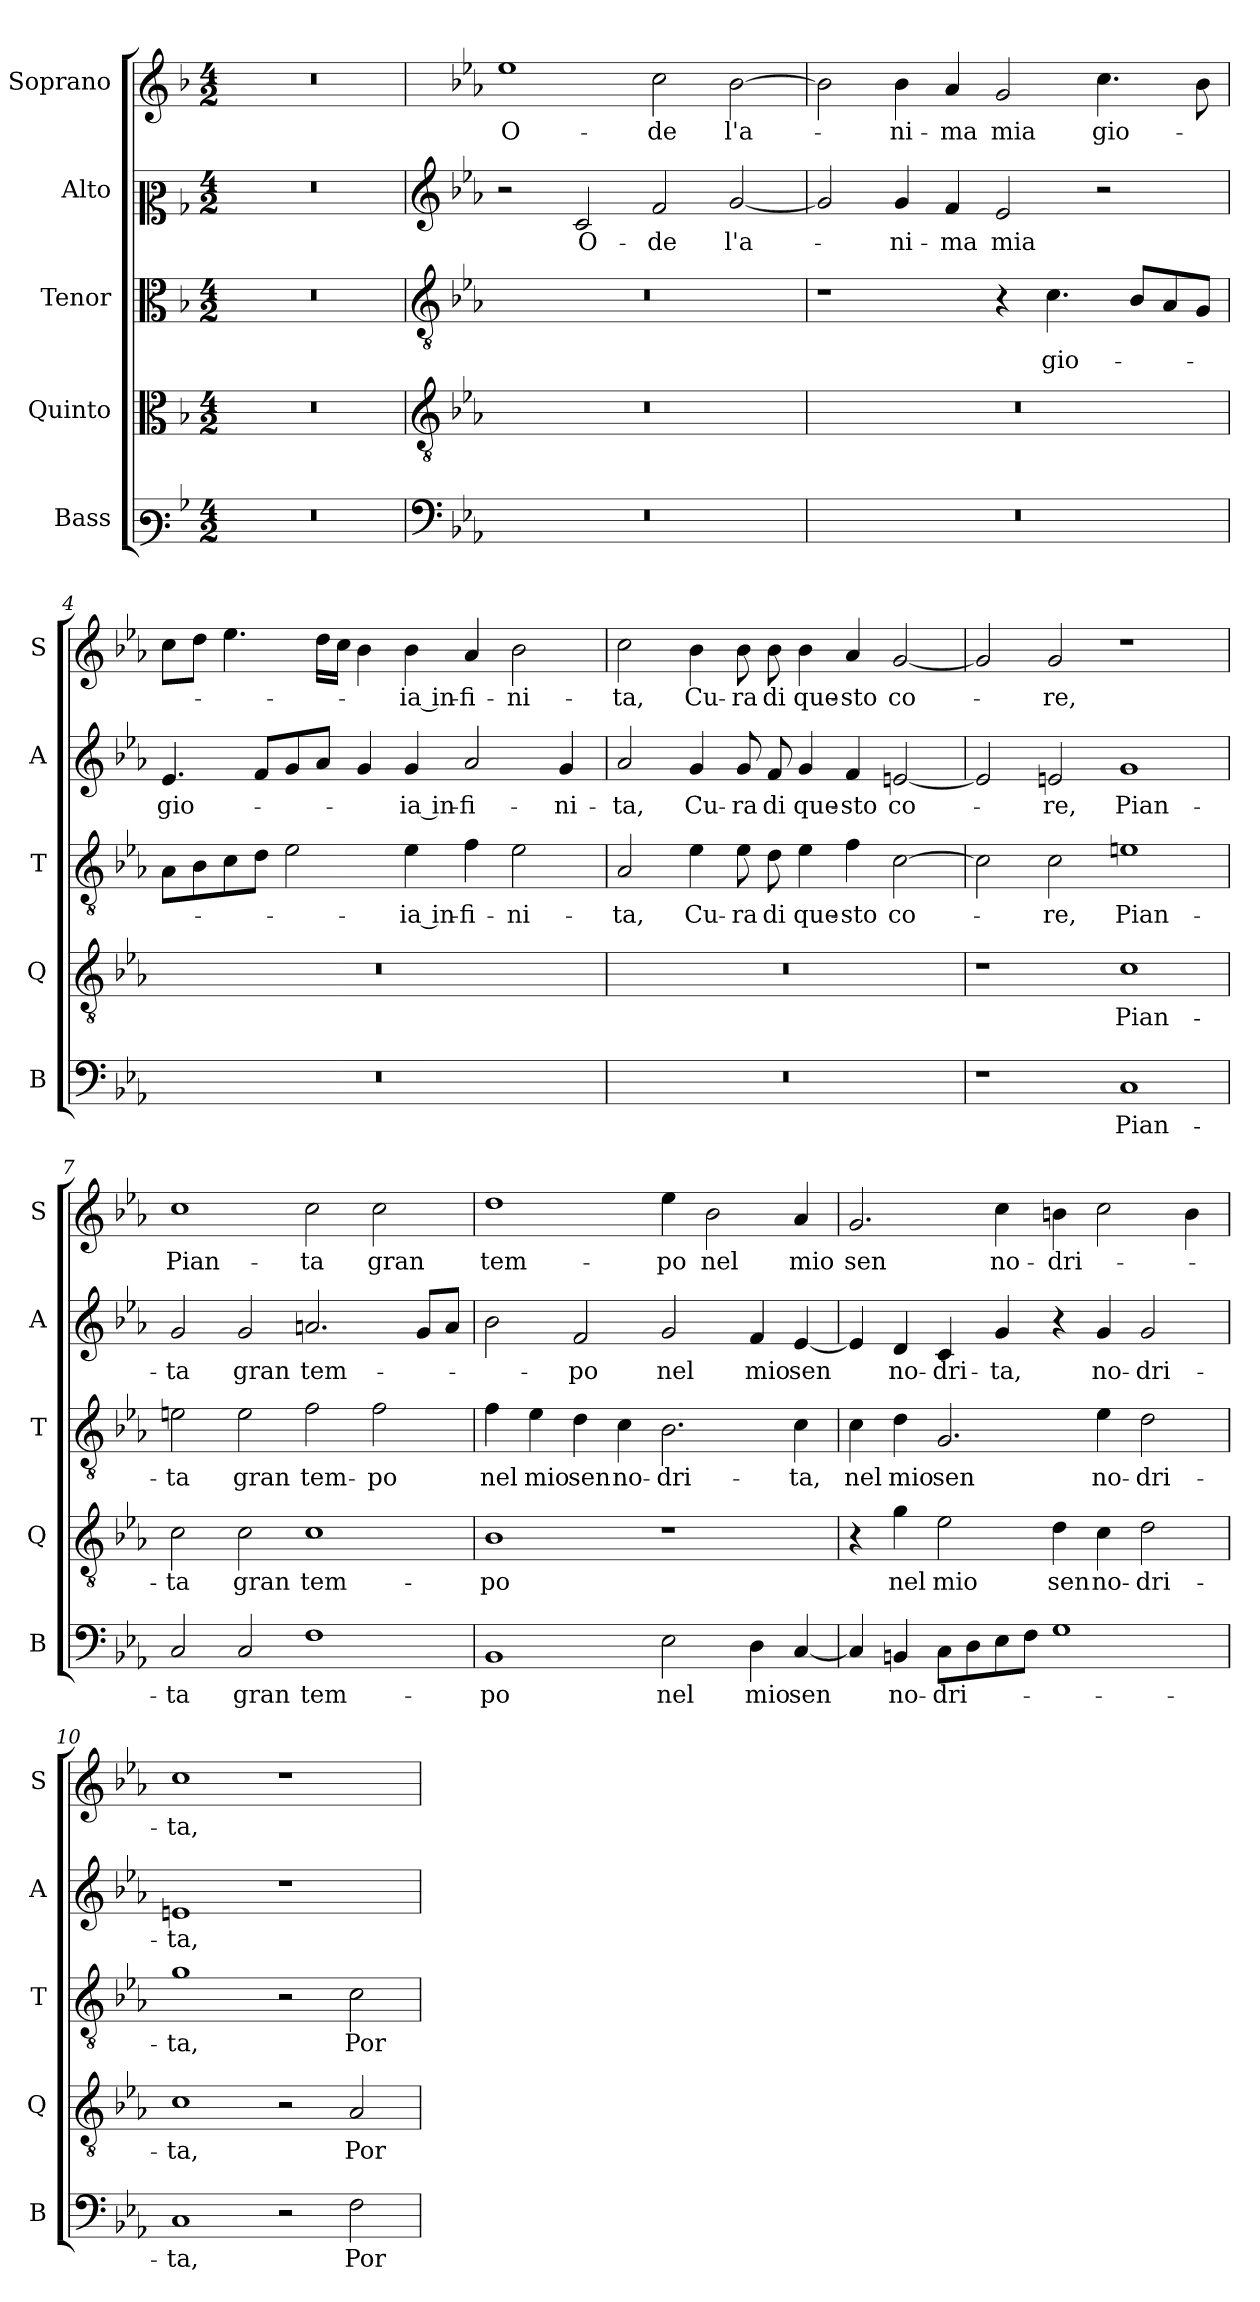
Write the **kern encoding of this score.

**kern	**text	**kern	**text	**kern	**text	**kern	**text	**kern	**text
*part5	*part5	*part4	*part4	*part3	*part3	*part2	*part2	*part1	*part1
*staff5	*staff5	*staff4	*staff4	*staff3	*staff3	*staff2	*staff2	*staff1	*staff1
*I"Bass	*	*I"Quinto	*	*I"Tenor	*	*I"Alto	*	*I"Soprano	*
*I'B	*	*I'Q	*	*I'T	*	*I'A	*	*I'S	*
*clefF3	*	*clefC3	*	*clefC3	*	*clefC2	*	*clefG2	*
*k[b-]	*	*k[b-]	*	*k[b-]	*	*k[b-]	*	*k[b-]	*
*F:	*	*F:	*	*F:	*	*F:	*	*F:	*
*M4/2	*	*M4/2	*	*M4/2	*	*M4/2	*	*M4/2	*
=1	=1	=1	=1	=1	=1	=1	=1	=1	=1
0r	.	0r	.	0r	.	0r	.	0r	.
=2	=2	=2	=2	=2	=2	=2	=2	=2	=2
*clefF4	*	*clefGv2	*	*clefGv2	*	*clefG2	*	*	*
*k[b-e-a-]	*	*k[b-e-a-]	*	*k[b-e-a-]	*	*k[b-e-a-]	*	*k[b-e-a-]	*
*E-:	*	*E-:	*	*E-:	*	*E-:	*	*E-:	*
!	!	!	!	!	!	!	!	!	!LO:LY:b
0r	.	0r	.	0r	.	2r	.	1ee-	O-
!	!	!	!	!	!	!	!LO:LY:b	!	!
.	.	.	.	.	.	2c/	O-	.	.
!	!	!	!	!	!	!	!LO:LY:b	!	!LO:LY:b
.	.	.	.	.	.	2f/	-de	2cc\	-de
!	!	!	!	!	!	!	!LO:LY:b	!	!LO:LY:b
.	.	.	.	.	.	[2g/	l'a-	[2b-\	l'a-
=3	=3	=3	=3	=3	=3	=3	=3	=3	=3
0r	.	0r	.	1r	.	2g/]	.	2b-\]	.
!	!	!	!	!	!	!	!LO:LY:b	!	!LO:LY:b
.	.	.	.	.	.	4g/	-ni-	4b-\	-ni-
!	!	!	!	!	!	!	!LO:LY:b	!	!LO:LY:b
.	.	.	.	.	.	4f/	-ma	4a-/	-ma
!	!	!	!	!	!	!	!LO:LY:b	!	!LO:LY:b
.	.	.	.	4r	.	2e-/	mia	2g/	mia
!	!	!	!	!	!LO:LY:b	!	!	!	!
.	.	.	.	4.c\	gio-	.	.	.	.
!	!	!	!	!	!	!	!	!	!LO:LY:b
.	.	.	.	.	.	2r	.	4.cc\	gio-
.	.	.	.	8B-/L	.	.	.	.	.
.	.	.	.	8A-/	.	.	.	.	.
.	.	.	.	8G/J	.	.	.	8b-\	.
!!LO:LB:g=z
=4	=4	=4	=4	=4	=4	=4	=4	=4	=4
!	!	!	!	!	!	!	!LO:LY:b	!	!
0r	.	0r	.	8A-\L	.	4.e-/	gio-	8cc\L	.
.	.	.	.	8B-\	.	.	.	8dd\J	.
.	.	.	.	8c\	.	.	.	4.ee-\	.
.	.	.	.	8d\J	.	8f/L	.	.	.
.	.	.	.	2e-\	.	8g/	.	.	.
.	.	.	.	.	.	8a-/J	.	16dd\LL	.
.	.	.	.	.	.	.	.	16cc\JJ	.
.	.	.	.	.	.	4g/	.	4b-\	.
!	!	!	!	!	!LO:LY:b	!	!LO:LY:b	!	!LO:LY:b
.	.	.	.	4e-\	-ia in-	4g/	-ia in-	4b-\	-ia in-
!	!	!	!	!	!LO:LY:b	!	!LO:LY:b	!	!LO:LY:b
.	.	.	.	4f\	-fi-	2a-/	-fi-	4a-/	-fi-
!	!	!	!	!	!LO:LY:b	!	!	!	!LO:LY:b
.	.	.	.	2e-\	-ni-	.	.	2b-\	-ni-
!	!	!	!	!	!	!	!LO:LY:b	!	!
.	.	.	.	.	.	4g/	-ni-	.	.
=5	=5	=5	=5	=5	=5	=5	=5	=5	=5
!	!	!	!	!	!LO:LY:b	!	!LO:LY:b	!	!LO:LY:b
0r	.	0r	.	2A-/	-ta,	2a-/	-ta,	2cc\	-ta,
!	!	!	!	!	!LO:LY:b	!	!LO:LY:b	!	!LO:LY:b
.	.	.	.	4e-\	Cu-	4g/	Cu-	4b-\	Cu-
!	!	!	!	!	!LO:LY:b	!	!LO:LY:b	!	!LO:LY:b
.	.	.	.	8e-\	-ra	8g/	-ra	8b-\	-ra
!	!	!	!	!	!LO:LY:b	!	!LO:LY:b	!	!LO:LY:b
.	.	.	.	8d\	di	8f/	di	8b-\	di
!	!	!	!	!	!LO:LY:b	!	!LO:LY:b	!	!LO:LY:b
.	.	.	.	4e-\	que-	4g/	que-	4b-\	que-
!	!	!	!	!	!LO:LY:b	!	!LO:LY:b	!	!LO:LY:b
.	.	.	.	4f\	-sto	4f/	-sto	4a-/	-sto
!	!	!	!	!	!LO:LY:b	!	!LO:LY:b	!	!LO:LY:b
.	.	.	.	[2c\	co-	[2en/	co-	[2g/	co-
=6	=6	=6	=6	=6	=6	=6	=6	=6	=6
1r	.	1r	.	2c\]	.	2e/]	.	2g/]	.
!	!	!	!	!	!LO:LY:b	!	!LO:LY:b	!	!LO:LY:b
.	.	.	.	2c\	-re,	2en/	-re,	2g/	-re,
!	!LO:LY:b	!	!LO:LY:b	!	!LO:LY:b	!	!LO:LY:b	!	!
1C	Pian-	1c	Pian-	1en	Pian-	1g	Pian-	1r	.
!!LO:PB:g=z
=7	=7	=7	=7	=7	=7	=7	=7	=7	=7
!	!LO:LY:b	!	!LO:LY:b	!	!LO:LY:b	!	!LO:LY:b	!	!LO:LY:b
2C/	-ta	2c\	-ta	2en\	-ta	2g/	-ta	1cc	Pian-
!	!LO:LY:b	!	!LO:LY:b	!	!LO:LY:b	!	!LO:LY:b	!	!
2C/	gran	2c\	gran	2e\	gran	2g/	gran	.	.
!	!LO:LY:b	!	!LO:LY:b	!	!LO:LY:b	!	!LO:LY:b	!	!LO:LY:b
1F	tem-	1c	tem-	2f\	tem-	2.an/	tem-	2cc\	-ta
!	!	!	!	!	!LO:LY:b	!	!	!	!LO:LY:b
.	.	.	.	2f\	-po	.	.	2cc\	gran
.	.	.	.	.	.	8g/L	.	.	.
.	.	.	.	.	.	8a/J	.	.	.
=8	=8	=8	=8	=8	=8	=8	=8	=8	=8
!	!LO:LY:b	!	!LO:LY:b	!	!LO:LY:b	!	!	!	!LO:LY:b
1BB-	-po	1B-	-po	4f\	nel	2b-\	.	1dd	tem-
!	!	!	!	!	!LO:LY:b	!	!	!	!
.	.	.	.	4e-\	mio	.	.	.	.
!	!	!	!	!	!LO:LY:b	!	!LO:LY:b	!	!
.	.	.	.	4d\	sen	2f/	-po	.	.
!	!	!	!	!	!LO:LY:b	!	!	!	!
.	.	.	.	4c\	no-	.	.	.	.
!	!LO:LY:b	!	!	!	!LO:LY:b	!	!LO:LY:b	!	!LO:LY:b
2E-\	nel	1r	.	2.B-\	-dri-	2g/	nel	4ee-\	-po
!	!	!	!	!	!	!	!	!	!LO:LY:b
.	.	.	.	.	.	.	.	2b-\	nel
!	!LO:LY:b	!	!	!	!	!	!LO:LY:b	!	!
4D\	mio	.	.	.	.	4f/	mio	.	.
!	!LO:LY:b	!	!	!	!LO:LY:b	!	!LO:LY:b	!	!LO:LY:b
[4C/	sen	.	.	4c\	-ta,	[4e-/	sen	4a-/	mio
=9	=9	=9	=9	=9	=9	=9	=9	=9	=9
!	!	!	!	!	!LO:LY:b	!	!	!	!LO:LY:b
4C/]	.	4r	.	4c\	nel	4e-/]	.	2.g/	sen
!	!LO:LY:b	!	!LO:LY:b	!	!LO:LY:b	!	!LO:LY:b	!	!
4BBn/	no-	4g\	nel	4d\	mio	4d/	no-	.	.
!	!LO:LY:b	!	!LO:LY:b	!	!LO:LY:b	!	!LO:LY:b	!	!
8C\L	-dri-	2e-\	mio	2.G/	sen	4c/	-dri-	.	.
8D\	.	.	.	.	.	.	.	.	.
!	!	!	!	!	!	!	!LO:LY:b	!	!LO:LY:b
8E-\	.	.	.	.	.	4g/	-ta,	4cc\	no-
8F\J	.	.	.	.	.	.	.	.	.
!	!	!	!LO:LY:b	!	!	!	!	!	!LO:LY:b
1G	.	4d\	sen	.	.	4r	.	4bn\	-dri-
!	!	!	!LO:LY:b	!	!LO:LY:b	!	!LO:LY:b	!	!
.	.	4c\	no-	4e-\	no-	4g/	no-	2cc\	.
!	!	!	!LO:LY:b	!	!LO:LY:b	!	!LO:LY:b	!	!
.	.	2d\	-dri-	2d\	-dri-	2g/	-dri-	.	.
.	.	.	.	.	.	.	.	4b\	.
!!LO:LB:g=z
=10	=10	=10	=10	=10	=10	=10	=10	=10	=10
!	!LO:LY:b	!	!LO:LY:b	!	!LO:LY:b	!	!LO:LY:b	!	!LO:LY:b
1C	-ta,	1c	-ta,	1g	-ta,	1en	-ta,	1cc	-ta,
2r	.	2r	.	2r	.	1r	.	1r	.
!	!LO:LY:b	!	!LO:LY:b	!	!LO:LY:b	!	!	!	!
2F\	Por-	2A-/	Por-	2c\	Por-	.	.	.	.
=	=	=	=	=	=	=	=	=	=
*-	*-	*-	*-	*-	*-	*-	*-	*-	*-
